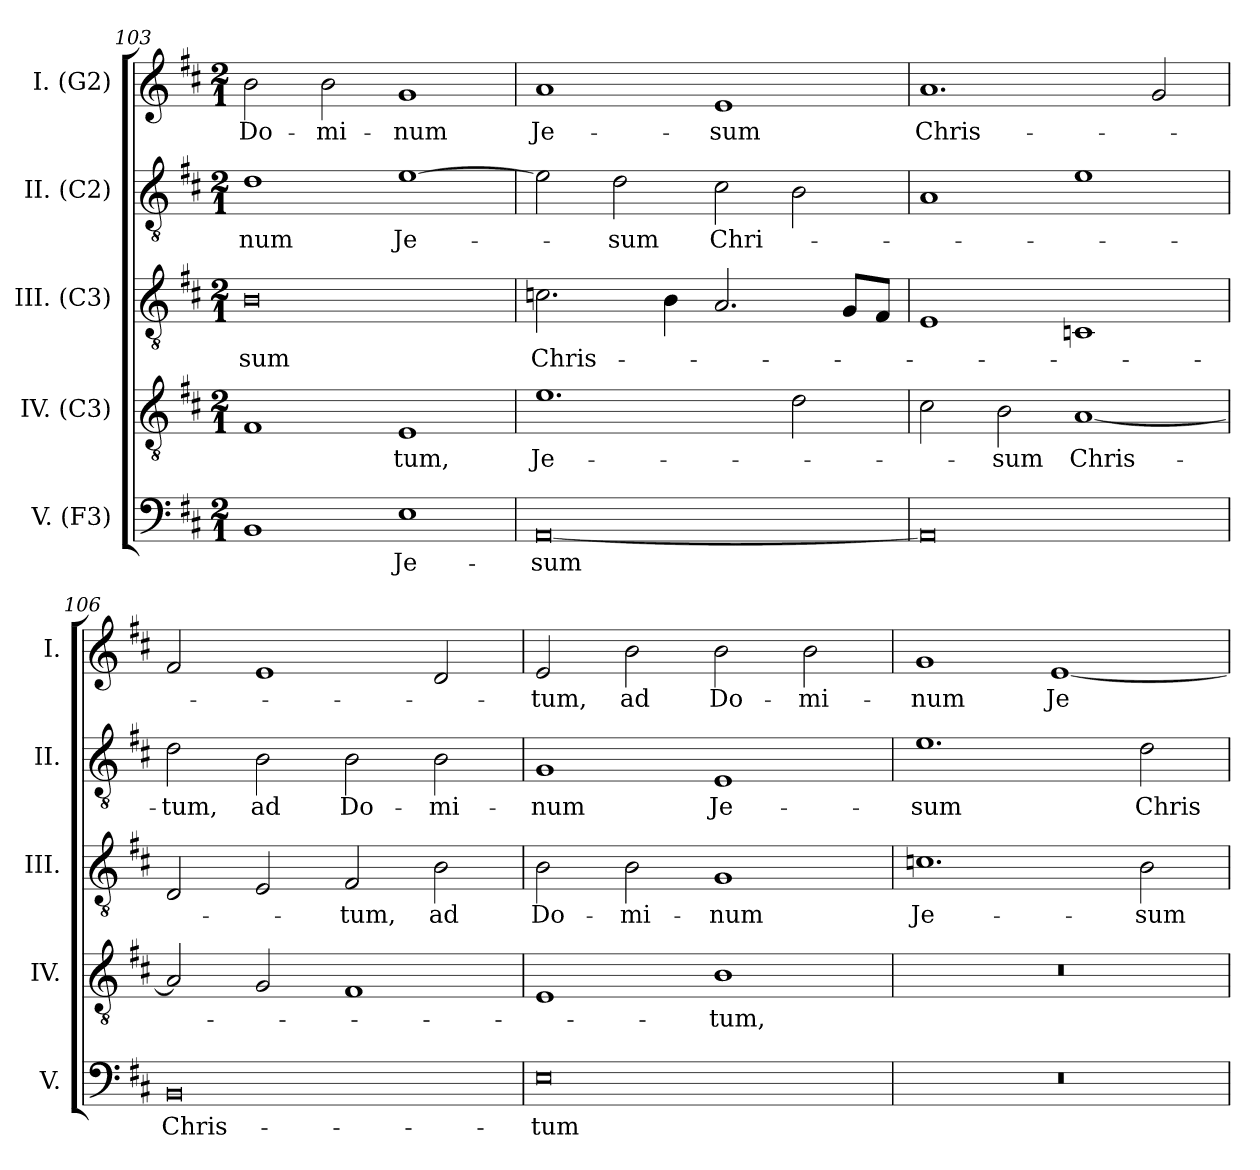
**kern	**text	**kern	**text	**kern	**text	**kern	**text	**kern	**text
*part5	*part5	*part4	*part4	*part3	*part3	*part2	*part2	*part1	*part1
*staff5	*staff5	*staff4	*staff4	*staff3	*staff3	*staff2	*staff2	*staff1	*staff1
*I"V. (F3)	*	*I"IV. (C3)	*	*I"III. (C3)	*	*I"II. (C2)	*	*I"I. (G2)	*
*I'V.	*	*I'IV.	*	*I'III.	*	*I'II.	*	*I'I.	*
!!LO:LB:g=z
*clefF4	*	*clefGv2	*	*clefGv2	*	*clefGv2	*	*clefG2	*
*	*	*ITrd7c12	*	*ITrd7c12	*	*	*	*	*
*k[f#c#]	*	*k[f#c#]	*	*k[f#c#]	*	*k[f#c#]	*	*k[f#c#]	*
*D:	*	*D:	*	*D:	*	*D:	*	*D:	*
*M2/1	*	*M2/1	*	*M2/1	*	*M2/1	*	*M2/1	*
=103	=103	=103	=103	=103	=103	=103	=103	=103	=103
!	!	!	!	!	!LO:LY:b:color=#000000	!	!	!	!
!	!	!	!	!	!	!	!LO:LY:b:color=#000000	!	!
!	!	!	!	!	!	!	!	!	!LO:LY:b:color=#000000
1BBi	.	1FF#i	.	0BBi	-sum	1di	-num	2bi\	Do-
!	!	!	!	!	!	!	!	!	!LO:LY:b:color=#000000
.	.	.	.	.	.	.	.	2bi\	-mi-
!	!LO:LY:b:color=#000000	!	!	!	!	!	!	!	!
!	!	!	!LO:LY:b:color=#000000	!	!	!	!	!	!
!	!	!	!	!	!	!	!LO:LY:b:color=#000000	!	!
!	!	!	!	!	!	!	!	!	!LO:LY:b:color=#000000
1Ei	Je-	1EEi	-tum,	.	.	[1ei	Je-	1gi	-num
=104	=104	=104	=104	=104	=104	=104	=104	=104	=104
!	!LO:LY:b:color=#000000	!	!	!	!	!	!	!	!
!	!	!	!LO:LY:b:color=#000000	!	!	!	!	!	!
!	!	!	!	!	!LO:LY:b:color=#000000	!	!	!	!
!	!	!	!	!	!	!	!	!	!LO:LY:b:color=#000000
[0AAi	-sum	1.Ei	Je-	2.Ci\	Chris-	2ei\]	.	1ai	Je-
!	!	!	!	!	!	!	!LO:LY:b:color=#000000	!	!
.	.	.	.	.	.	2di\	-sum	.	.
.	.	.	.	4BBi\	.	.	.	.	.
!	!	!	!	!	!	!	!LO:LY:b:color=#000000	!	!
!	!	!	!	!	!	!	!	!	!LO:LY:b:color=#000000
.	.	.	.	2.AAi/	.	2c#i\	Chri-	1ei	-sum
.	.	2Di\	.	.	.	2Bi\	.	.	.
.	.	.	.	8GGi/L	.	.	.	.	.
.	.	.	.	8FF#i/J	.	.	.	.	.
=105	=105	=105	=105	=105	=105	=105	=105	=105	=105
!	!	!	!	!	!	!	!	!	!LO:LY:b:color=#000000
0AAi]	.	2C#i\	.	1EEi	.	1Ai	.	1.ai	Chris-
!	!	!	!LO:LY:b:color=#000000	!	!	!	!	!	!
.	.	2BBi\	-sum	.	.	.	.	.	.
!	!	!	!LO:LY:b:color=#000000	!	!	!	!	!	!
.	.	[1AAi	Chris-	1CCni	.	1ei	.	.	.
.	.	.	.	.	.	.	.	2gi/	.
=106	=106	=106	=106	=106	=106	=106	=106	=106	=106
!	!LO:LY:b:color=#000000	!	!	!	!	!	!	!	!
!	!	!	!	!	!	!	!LO:LY:b:color=#000000	!	!
0BBi	Chris-	2AAi/]	.	2DDi/	.	2di\	-tum,	2f#i/	.
!	!	!	!	!	!	!	!LO:LY:b:color=#000000	!	!
.	.	2GGi/	.	2EEi/	.	2Bi\	ad	1ei	.
!	!	!	!	!	!LO:LY:b:color=#000000	!	!	!	!
!	!	!	!	!	!	!	!LO:LY:b:color=#000000	!	!
.	.	1FF#i	.	2FF#i/	-tum,	2Bi\	Do-	.	.
!	!	!	!	!	!LO:LY:b:color=#000000	!	!	!	!
!	!	!	!	!	!	!	!LO:LY:b:color=#000000	!	!
.	.	.	.	2BBi\	ad	2Bi\	-mi-	2di/	.
!!LO:PB:g=z
=107	=107	=107	=107	=107	=107	=107	=107	=107	=107
!	!LO:LY:b:color=#000000	!	!	!	!	!	!	!	!
!	!	!	!	!	!LO:LY:b:color=#000000	!	!	!	!
!	!	!	!	!	!	!	!LO:LY:b:color=#000000	!	!
!	!	!	!	!	!	!	!	!	!LO:LY:b:color=#000000
0Ei	-tum	1EEi	.	2BBi\	Do-	1Gi	-num	2ei/	-tum,
!	!	!	!	!	!LO:LY:b:color=#000000	!	!	!	!
!	!	!	!	!	!	!	!	!	!LO:LY:b:color=#000000
.	.	.	.	2BBi\	-mi-	.	.	2bi\	ad
!	!	!	!LO:LY:b:color=#000000	!	!	!	!	!	!
!	!	!	!	!	!LO:LY:b:color=#000000	!	!	!	!
!	!	!	!	!	!	!	!LO:LY:b:color=#000000	!	!
!	!	!	!	!	!	!	!	!	!LO:LY:b:color=#000000
.	.	1BBi	-tum,	1GGi	-num	1Ei	Je-	2bi\	Do-
!	!	!	!	!	!	!	!	!	!LO:LY:b:color=#000000
.	.	.	.	.	.	.	.	2bi\	-mi-
=108	=108	=108	=108	=108	=108	=108	=108	=108	=108
!LO:N:vis=1	!	!LO:N:vis=1	!	!	!	!	!	!	!
!	!	!	!	!	!LO:LY:b:color=#000000	!	!	!	!
!	!	!	!	!	!	!	!LO:LY:b:color=#000000	!	!
!	!	!	!	!	!	!	!	!	!LO:LY:b:color=#000000
0r	.	0r	.	1.Ci	Je-	1.ei	-sum	1gi	-num
!	!	!	!	!	!	!	!	!	!LO:LY:b:color=#000000
.	.	.	.	.	.	.	.	[1ei	Je-
!	!	!	!	!	!LO:LY:b:color=#000000	!	!	!	!
!	!	!	!	!	!	!	!LO:LY:b:color=#000000	!	!
.	.	.	.	2BBi\	-sum	2di\	Chris-	.	.
=	=	=	=	=	=	=	=	=	=
*-	*-	*-	*-	*-	*-	*-	*-	*-	*-
